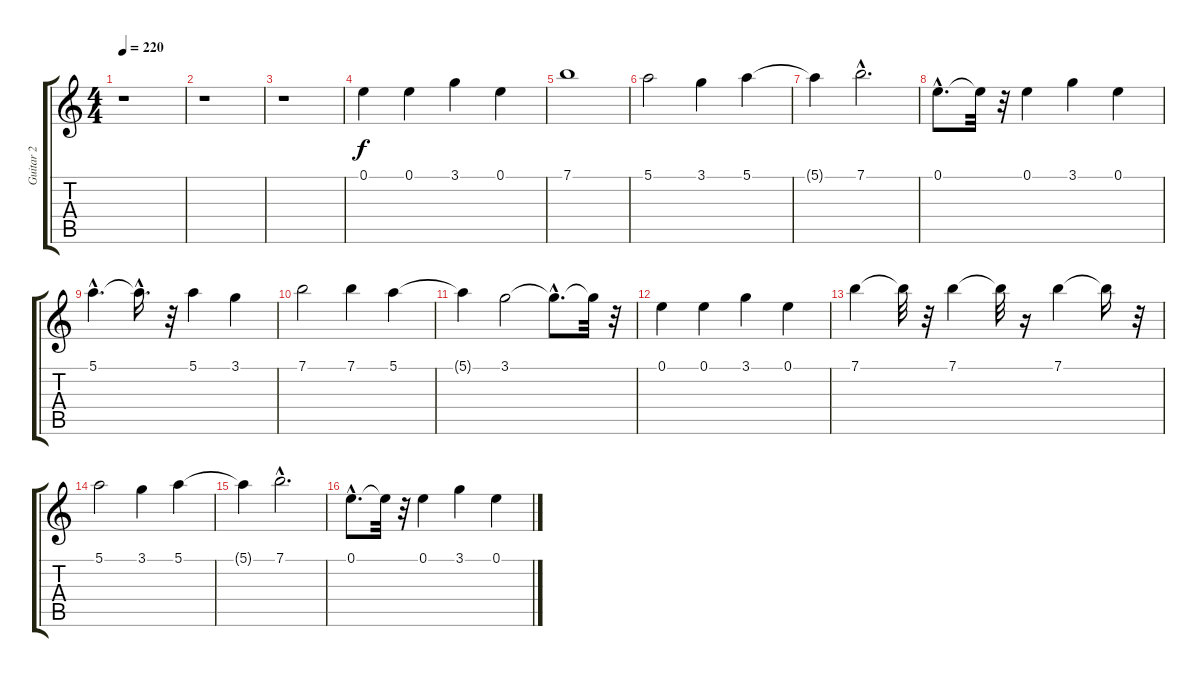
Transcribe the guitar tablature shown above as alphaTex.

\track ("Guitar 2" "Guitar 2") {instrument electricbasspick}
\staff {score tabs}
\tuning (E4 B3 G3 D3 A2 E2) {hide}
\ts (4 4)
\tempo 220
\clef g2
\ks c
r.1{dy f} |
r.1 |
r.1 |
0.1.4 0.1.4 3.1.4 0.1.4 |
7.1.1 |
5.1.2 3.1.4 5.1.4 |
5.1{t}.4 7.1{hac}.2{d} |
0.1{hac}.8{d} 0.1{t}.32 r.32 0.1.4 3.1.4 0.1.4 |
5.1{hac}.4{d} 5.1{hac t}.16{d} r.32 5.1.4 3.1.4 |
7.1.2 7.1.4 5.1.4 |
5.1{t}.4 3.1.2 3.1{hac t}.8{d} 3.1{t}.32 r.32 |
0.1.4 0.1.4 3.1.4 0.1.4 |
7.1.4 7.1{t}.32 r.32 7.1.4 7.1{t}.32 r.16 7.1.4 7.1{t}.16 r.32 |
5.1.2 3.1.4 5.1.4 |
5.1{t}.4 7.1{hac}.2{d} |
0.1{hac}.8{d} 0.1{t}.32 r.32 0.1.4 3.1.4 0.1.4
